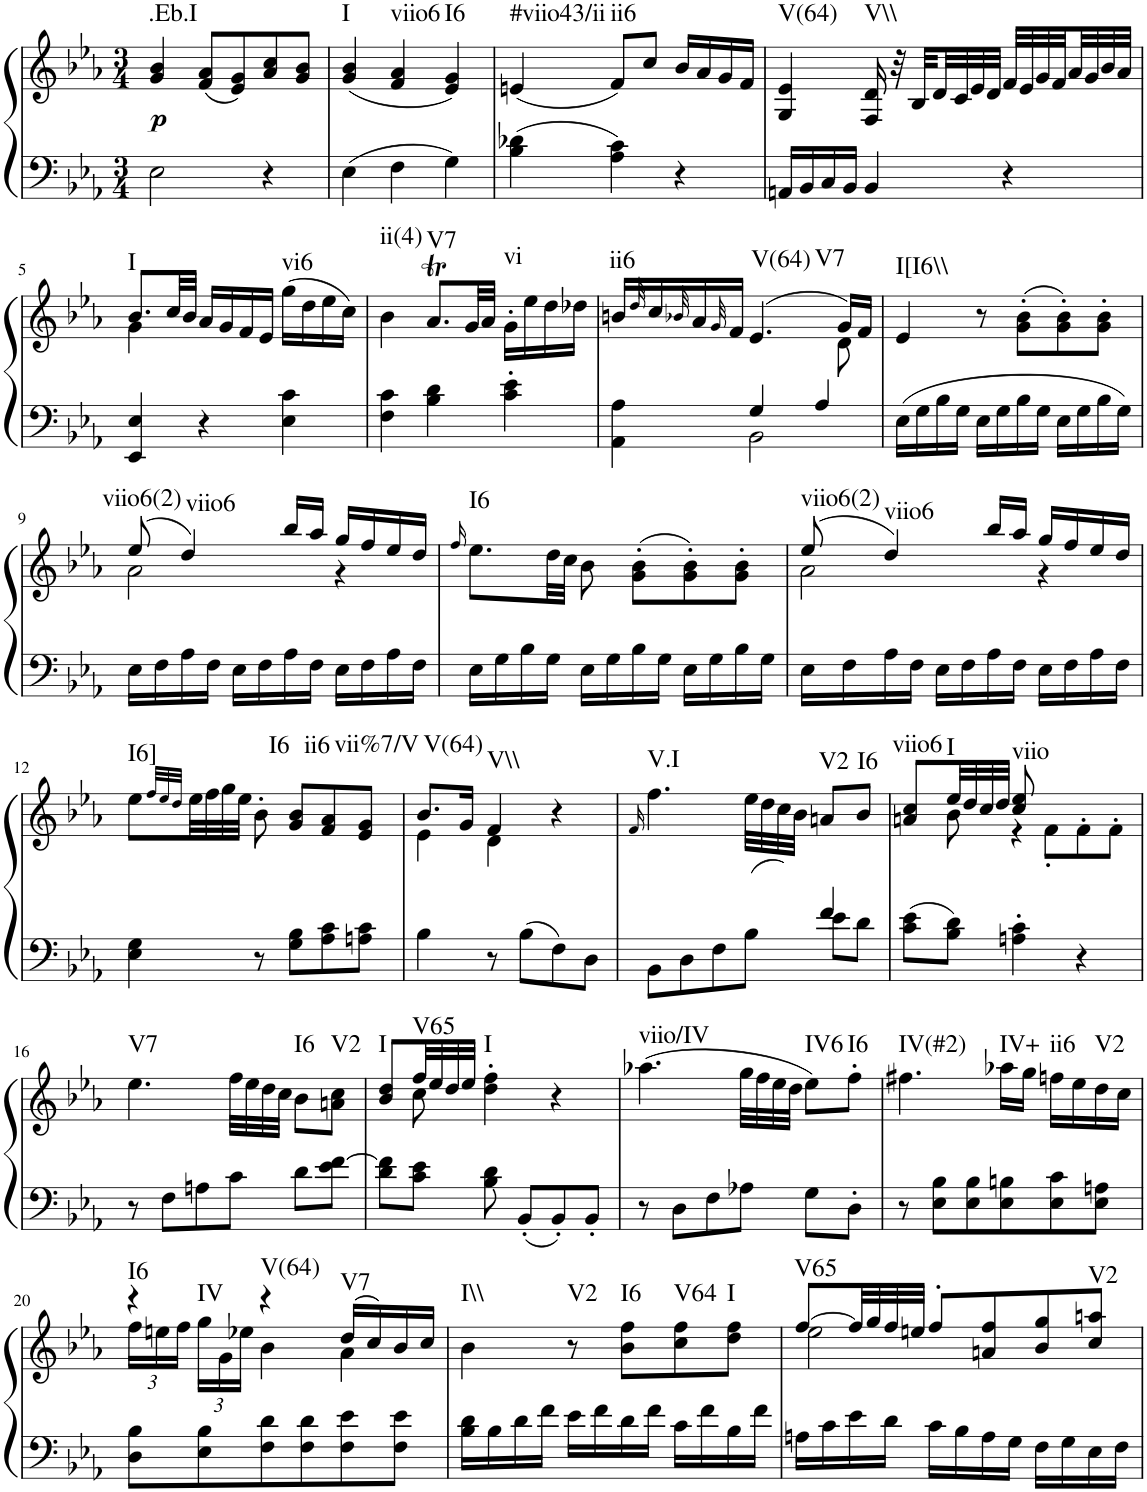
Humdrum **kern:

**kern	**kern	**dynam	**harte
*part1	*part1	*part1	*part1
*staff2	*staff1	*staff1/2	*
*I"Piano, Piano right	*	*	*
*I'Pno.	*	*	*
*clefF4	*clefG2	*	*
*k[b-e-a-]	*k[b-e-a-]	*	*
*M3/4	*M3/4	*	*
=1	=1	=1	=1
!	!	!LO:DY:b	!LO:H:kt=.Eb.I
2E-\	4g/ 4b-/	p	N
.	(8f/ 8a-/L	.	.
.	8e-/ 8g/)	.	.
4r	8a-/ 8cc/	.	.
.	8g/ 8b-/J	.	.
=2	=2	=2	=2
!	!	!	!LO:H:kt=I
4E-\	(4g/ 4b-/	.	N
!	!	!	!LO:H:kt=viio6
4F\	4f/ 4a-/	.	N
!	!	!	!LO:H:kt=I6
4G\	4e-/ 4g/)	.	N
=3	=3	=3	=3
!	!	!	!LO:H:kt=#viio43/ii
4B-\ 4d-X\	(4en/	.	N
!	!	!	!LO:H:kt=ii6
4A-\ 4c\	8f/L)	.	N
.	8cc/J	.	.
4r	16b-/LL	.	.
.	16a-/	.	.
.	16g/	.	.
.	16f/JJ	.	.
=4	=4	=4	=4
!	!	!	!LO:H:kt=V(64)
16AAn/LL	4G/ 4e-/	.	N
16BB-/	.	.	.
16C/	.	.	.
16BB-/JJ	.	.	.
!	!	!	!LO:H:kt=V\\
4BB-/	16F/ 16d/	.	N
.	32r	.	.
.	32B-/LLL	.	.
.	32d/	.	.
.	32c/	.	.
.	32e-/	.	.
.	32d/JJJ	.	.
4r	32f/LLL	.	.
.	32e-/	.	.
.	32g/	.	.
.	32f/	.	.
.	32a-/	.	.
.	32g/	.	.
.	32b-/	.	.
.	32a-/JJJ	.	.
!!LO:LB:g=z
=5	=5	=5	=5
*	*^	*	*
!	!	!	!	!LO:H:kt=I
4EE-/ 4E-/	8.b-/L	4g\	.	N
.	32cc/LL	.	.	.
.	32b-/JJJ	.	.	.
4r	16a-/LL	2ryy	.	.
.	16g/	.	.	.
.	16f/	.	.	.
.	16e-/JJ	.	.	.
!	!	!	!	!LO:H:kt=vi6
4E-\ 4c\	(16gg\LL	.	.	N
.	16dd\	.	.	.
.	16ee-\	.	.	.
.	16cc\JJ)	.	.	.
*	*v	*v	*	*
=6	=6	=6	=6
!	!	!	!LO:H:kt=ii(4)
4F\ 4c\	4b-\	.	N
!	!	!	!LO:H:kt=V7
4B-\ 4d\	8.a-T/L	.	N
.	32g/LL	.	.
.	32a-/JJJ	.	.
!	!	!	!LO:H:kt=vi
4c\' 4e-\'	16g'\LL	.	N
.	16ee-\	.	.
.	16dd\	.	.
.	16dd-X\JJ	.	.
=7	=7	=7	=7
*^	*^	*	*
!	!	!	!	!	!LO:H:kt=ii6
4AA-\ 4A-\	4ryy	16bn/LL	8ryy	.	N
.	.	32qdd/	.	.	.
.	.	16cc/	.	.	.
*	*	*v	*v	*	*
.	.	32qb-X/	.	.
.	.	16a-/	.	.
.	.	32qg/	.	.
.	.	16f/JJ	.	.
!	!	!	!	!LO:H:n=1:kt=V(64)
!	!	!	!	!LO:H:n=2:kt=V7
4G/	2BB-\	(4.e-/	.	N N
4A-/	.	.	.	.
*	*	*^	*	*
.	.	16g/LL)	8d\	.	.
.	.	16f/JJ	.	.	.
*v	*v	*	*	*	*
*	*v	*v	*	*
=8	=8	=8	=8
!	!	!	!LO:H:kt=I[I6\\
16E-\LL	4e-/	.	N
16G\	.	.	.
16B-\	.	.	.
16G\JJ	.	.	.
16E-\LL	8r	.	.
16G\	.	.	.
16B-\	(8g\' 8b-\'L	.	.
16G\JJ	.	.	.
16E-\LL	8g\' 8b-\')	.	.
16G\	.	.	.
16B-\	8g\' 8b-\'J	.	.
16G\JJ	.	.	.
!!LO:LB:g=z
=9	=9	=9	=9
*	*^	*	*
!	!	!	!	!LO:H:kt=viio6(2)
16E-\LL	(8ee-/	2a-\	.	N
16F\	.	.	.	.
!	!	!	!	!LO:H:kt=viio6
16A-\	4dd/)	.	.	N
16F\JJ	.	.	.	.
16E-\LL	.	.	.	.
16F\	.	.	.	.
16A-\	16bb-/LL	.	.	.
16F\JJ	16aa-/JJ	.	.	.
16E-\LL	16gg/LL	4r	.	.
16F\	16ff/	.	.	.
16A-\	16ee-/	.	.	.
16F\JJ	16dd/JJ	.	.	.
*	*v	*v	*	*
=10	=10	=10	=10
.	16qff/	.	.
!	!	!	!LO:H:kt=I6
16E-\LL	8.ee-\L	.	N
16G\	.	.	.
16B-\	.	.	.
16G\JJ	32dd\LL	.	.
.	32cc\JJJ	.	.
16E-\LL	8b-\	.	.
16G\	.	.	.
16B-\	(8g\' 8b-\'L	.	.
16G\JJ	.	.	.
16E-\LL	8g\' 8b-\')	.	.
16G\	.	.	.
16B-\	8g\' 8b-\'J	.	.
16G\JJ	.	.	.
=11	=11	=11	=11
*	*^	*	*
!	!	!	!	!LO:H:kt=viio6(2)
16E-\LL	(8ee-/	2a-\	.	N
16F\	.	.	.	.
!	!	!	!	!LO:H:kt=viio6
16A-\	4dd/)	.	.	N
16F\JJ	.	.	.	.
16E-\LL	.	.	.	.
16F\	.	.	.	.
16A-\	16bb-/LL	.	.	.
16F\JJ	16aa-/JJ	.	.	.
16E-\LL	16gg/LL	4r	.	.
16F\	16ff/	.	.	.
16A-\	16ee-/	.	.	.
16F\JJ	16dd/JJ	.	.	.
*	*v	*v	*	*
!!LO:LB:g=z
=12	=12	=12	=12
!	!	!	!LO:H:kt=I6]
4E-\ 4G\	8ee-\L	.	N
.	32qff/LLL	.	.
.	32qee-/	.	.
.	32qdd/JJJ	.	.
.	32ee-\LL	.	.
.	32ff\	.	.
.	32gg\	.	.
.	32ee-\JJJ	.	.
8r	8b-'\	.	.
!	!	!	!LO:H:kt=I6
8G\ 8B-\L	8g/ 8b-/L	.	N
!	!	!	!LO:H:kt=ii6
8A-\ 8c\	8f/ 8a-/	.	N
!	!	!	!LO:H:kt=vii%7/V
8An\ 8c\J	8e-/ 8g/J	.	N
=13	=13	=13	=13
*	*^	*	*
!	!	!	!	!LO:H:kt=V(64)
4B-\	8.b-/L	4e-\	.	N
.	16g/Jk	.	.	.
!	!	!	!	!LO:H:kt=V\\
8r	4f/	4d\	.	N
8B-\L	.	.	.	.
8F\	4r	4ryy	.	.
8D\J	.	.	.	.
*	*v	*v	*	*
=14	=14	=14	=14
.	16qf/	.	.
*^	*	*	*
!	!	!	!	!LO:H:kt=V.I
8BB-\L	2ryy	4.ff\	.	N
8D\	.	.	.	.
8F\	.	.	.	.
8B-\J	.	32ee-\LLL	.	.
.	.	32dd\	.	.
.	.	32cc\	.	.
.	.	32b-\JJJ	.	.
!	!	!	!	!LO:H:kt=V2
4f/	8e-\L	8an/L	.	N
!	!	!	!	!LO:H:kt=I6
.	8d\J	8b-/J	.	N
=15	=15	=15	=15	=15
*	*	*^	*	*
!	!	!	!	!	!LO:H:kt=viio6
*v	*v	*	*	*	*
8c\ 8e-\L	8an/ 8cc/L	8ryy	.	N
!	!	!	!	!LO:H:kt=I
8B-\ 8d\J	32ee-/LL	8b-\	.	N
.	32dd/	.	.	.
.	32cc/	.	.	.
.	32dd/JJJ	.	.	.
!	!	!	!	!LO:H:kt=viio
4An\' 4c\'	8cc/ 8ee-/	4r	.	N
.	8f'\L	.	.	.
4r	8f'\	4ryy	.	.
.	8f'\J	.	.	.
*	*v	*v	*	*
!!LO:LB:g=z
=16	=16	=16	=16
!	!	!	!LO:H:kt=V7
8r	4.ee-\	.	N
8F\L	.	.	.
8An\	.	.	.
8c\J	32ff\LLL	.	.
.	32ee-\	.	.
.	32dd\	.	.
.	32cc\JJJ	.	.
!	!	!	!LO:H:kt=I6
8d\L	8b-\L	.	N
!	!	!	!LO:H:kt=V2
8e-\ [8f\J	8an\ 8cc\J	.	N
=17	=17	=17	=17
*	*^	*	*
!	!	!	!	!LO:H:kt=I
8d\ 8f\]L	8b-/ 8dd/L	8ryy	.	N
!	!	!	!	!LO:H:kt=V65
8c\ 8e-\J	32ff/LL	8cc\	.	N
.	32ee-/	.	.	.
.	32dd/	.	.	.
.	32ee-/JJJ	.	.	.
!	!	!	!	!LO:H:kt=I
8B-\ 8d\	4dd\' 4ff\'	2ryy	.	N
8BB-'/L	.	.	.	.
8BB-'/	4r	.	.	.
8BB-'/J	.	.	.	.
*	*v	*v	*	*
=18	=18	=18	=18
!	!	!	!LO:H:kt=viio/IV
8r	(4.aa-X\	.	N
8D\L	.	.	.
8F\	.	.	.
8A-X\J	32gg\LLL	.	.
.	32ff\	.	.
.	32ee-\	.	.
.	32dd\JJJ	.	.
!	!	!	!LO:H:kt=IV6
8G\L	8ee-\L)	.	N
!	!	!	!LO:H:kt=I6
8D'\J	8ff'\J	.	N
=19	=19	=19	=19
!	!	!	!LO:H:kt=IV(#2)
8r	4.ff#X\	.	N
8E-\ 8B-\L	.	.	.
8E-\ 8B-\	.	.	.
!	!	!	!LO:H:kt=IV+
8E-\ 8Bn\	16aa-X\LL	.	N
.	16gg\JJ	.	.
!	!	!	!LO:H:kt=ii6
8E-\ 8c\	16ffn\LL	.	N
.	16ee-\	.	.
!	!	!	!LO:H:kt=V2
8E-\ 8An\J	16dd\	.	N
.	16cc\JJ	.	.
!!LO:LB:g=z
=20	=20	=20	=20
*	*^	*	*
*	*	*Xbrackettup	*	*
!	!	!	!	!LO:H:n=1:kt=I6
!	!	!	!	!LO:H:n=2:kt=IV
8D\ 8B-\L	4r	24ff\LL	.	N N
.	.	24een\	.	.
.	.	24ff\JJ	.	.
8E-\ 8B-\	.	24gg\LL	.	.
.	.	24g\	.	.
.	.	24ee-X\JJ	.	.
!	!	!	!	!LO:H:kt=V(64)
8F\ 8d\	4r	4b-\	.	N
8F\ 8d\	.	.	.	.
!	!	!	!	!LO:H:kt=V7
8F\ 8e-\	(16dd/LL	4a-\	.	N
.	16cc/)	.	.	.
8F\ 8e-\J	16b-/	.	.	.
.	16cc/JJ	.	.	.
*	*v	*v	*	*
=21	=21	=21	=21
!	!	!	!LO:H:kt=I\\
16B-\ 16d\LL	4b-\	.	N
16B-\	.	.	.
16d\	.	.	.
16f\JJ	.	.	.
!	!	!	!LO:H:kt=V2
16e-\LL	8r	.	N
16f\	.	.	.
!	!	!	!LO:H:kt=I6
16d\	8b-\ 8ff\L	.	N
16f\JJ	.	.	.
!	!	!	!LO:H:kt=V64
16c\LL	8cc\ 8ff\	.	N
16f\	.	.	.
!	!	!	!LO:H:kt=I
16B-\	8dd\ 8ff\J	.	N
16f\JJ	.	.	.
=22	=22	=22	=22
*	*^	*	*
!	!	!	!	!LO:H:kt=V65
16An\LL	[8ff/L	2ee-\	.	N
16c\	.	.	.	.
16e-\	32ff/LL]	.	.	.
.	32gg/	.	.	.
16d\JJ	32ff/	.	.	.
.	32een/JJJ	.	.	.
16c\LL	8ff'/L	.	.	.
16B-\	.	.	.	.
16A\	8an/ 8ff/	.	.	.
16G\JJ	.	.	.	.
16F\LL	8b-/ 8gg/	4ryy	.	.
16G\	.	.	.	.
!	!	!	!	!LO:H:kt=V2
16E-\	8cc/ 8aan/J	.	.	N
16F\JJ	.	.	.	.
*	*v	*v	*	*
=	=	=	=
*-	*-	*-	*-
